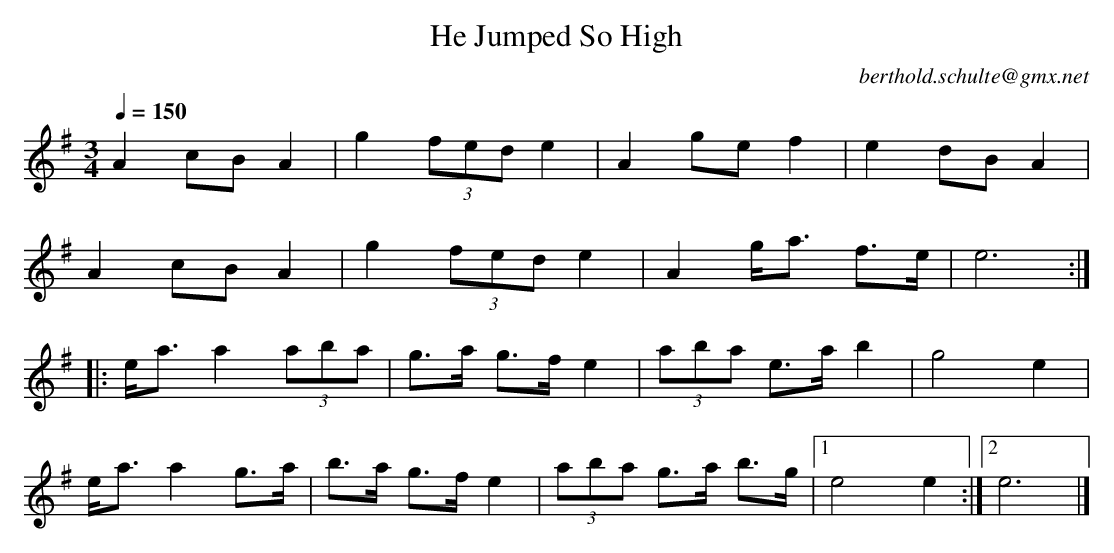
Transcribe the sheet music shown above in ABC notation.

X:1
T:He Jumped So High
C:berthold.schulte@gmx.net
M:3/4
L:1/8
Q:1/4=150
K:G
A2 cB A2 |g2 (3fed e2 |A2 ge f2- |e2 dB A2 |
A2 cB A2 |g2 (3fed e2 |A2 g<a f>e |e6 ::
e<a a2 (3aba |g>a g>f e2 |(3aba e>a b2 |g4 e2 |
e<a a2 g>a |b>a g>f e2 |(3aba g>a b>g |1 e4 e2 :|2 e6 |]
     %End of file
